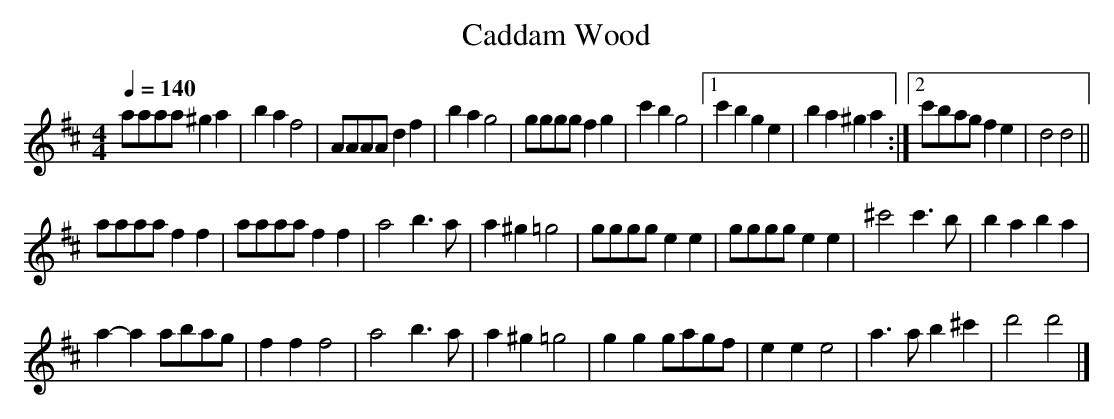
X:1
T:Caddam Wood
M:4/4
L:1/4
Q:1/4=140
K:Dmaj
a/2a/2a/2a/2 ^g a | b a f2 | A/2A/2A/2A/2 d f | b a g2 |\
g/2g/2g/2g/2 f g | c' b g2 |  [1 c' b g e | b a ^g a :|\
 [2 c'/2b/2a/2g/2 f e | d2 d2 ||
a/2a/2a/2a/2 f f | a/2a/2a/2a/2 f f | a2 b>a | a ^g =g2 |\
g/2g/2g/2g/2 e e | g/2g/2g/2g/2 e e | ^c'2 c'>b | b a b a |
a-a a/2b/2a/2g/2 | f f f2 | a2 b>a | a ^g =g2 |\
g g g/2a/2g/2f/2 | e e e2 | a>a b ^c' | d'2 d'2 |]
